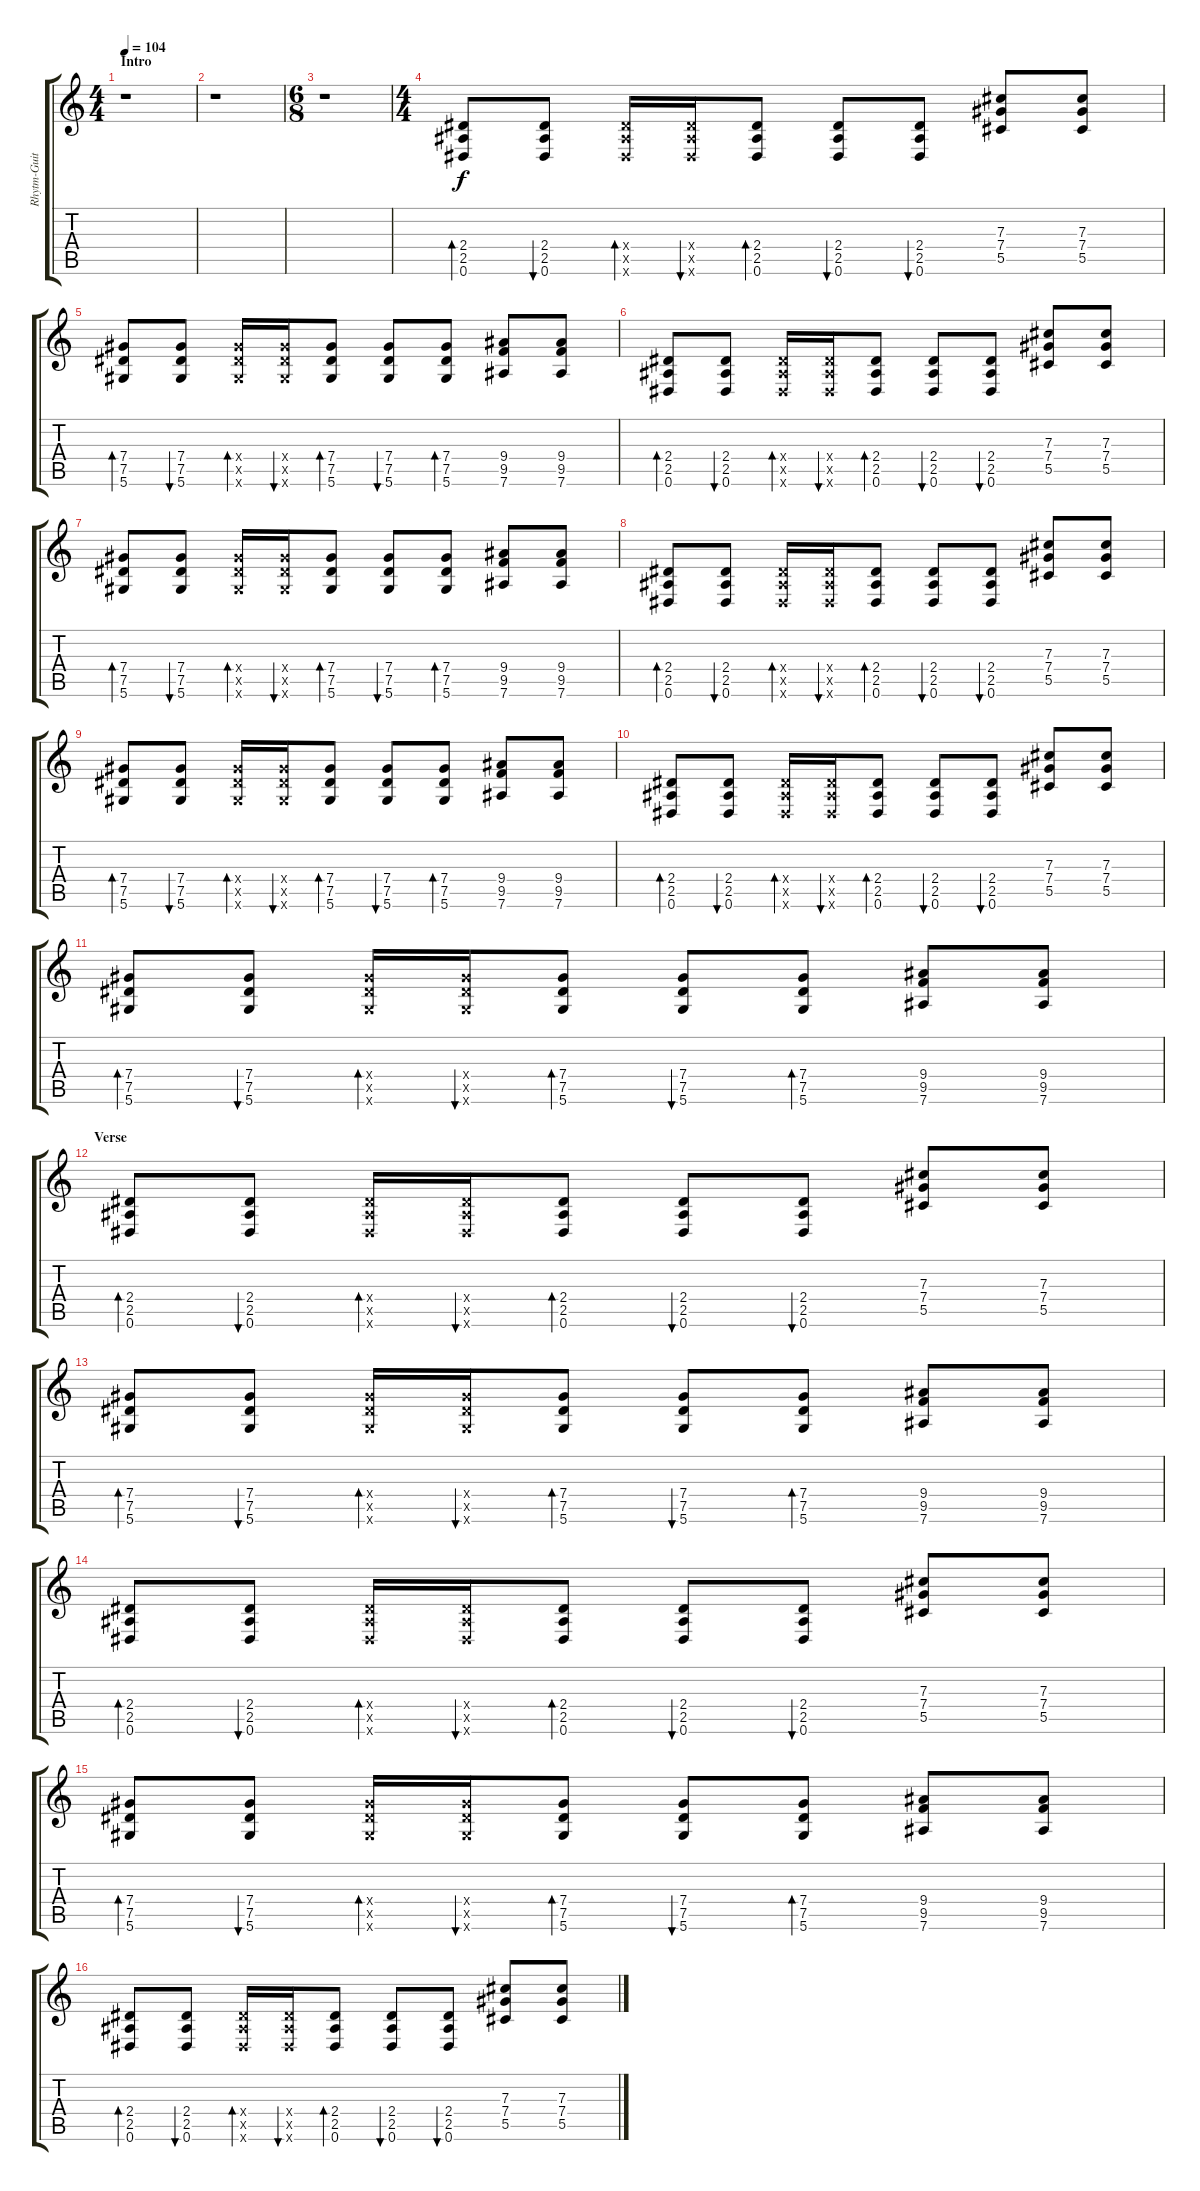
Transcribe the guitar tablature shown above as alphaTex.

\track ("Rhytm-Guitar" "Rhytm-Guit") {instrument distortionguitar}
\staff {score tabs}
\tuning (Eb4 Bb3 Gb3 Db3 Ab2 Eb2) {hide}
\ts (4 4)
\section ("" "Intro")
\tempo 104
\clef g2
\ks c
r.1{dy f balance 16 instrument distortionguitar} |
r.1 |
\ts (6 8)
r.1 |
\ts (4 4)
(2.4 2.5 0.6).8{bd 60} (2.4 2.5 0.6).8{bu 60} (2.4{x} 2.5{x} 0.6{x}).16{bd 60} (2.4{x} 2.5{x} 0.6{x}).16{bu 60} (2.4 2.5 0.6).8{bd 60} (2.4 2.5 0.6).8{bu 60} (2.4 2.5 0.6).8{bu 60} (7.3 7.4 5.5).8 (7.3 7.4 5.5).8 |
(7.4 7.5 5.6).8{bd 60} (7.4 7.5 5.6).8{bu 60} (7.4{x} 7.5{x} 5.6{x}).16{bd 60} (7.4{x} 7.5{x} 5.6{x}).16{bu 60} (7.4 7.5 5.6).8{bd 60} (7.4 7.5 5.6).8{bu 60} (7.4 7.5 5.6).8{bd 60} (9.4 9.5 7.6).8 (9.4 9.5 7.6).8 |
(2.4 2.5 0.6).8{bd 60} (2.4 2.5 0.6).8{bu 60} (2.4{x} 2.5{x} 0.6{x}).16{bd 60} (2.4{x} 2.5{x} 0.6{x}).16{bu 60} (2.4 2.5 0.6).8{bd 60} (2.4 2.5 0.6).8{bu 60} (2.4 2.5 0.6).8{bu 60} (7.3 7.4 5.5).8 (7.3 7.4 5.5).8 |
(7.4 7.5 5.6).8{bd 60} (7.4 7.5 5.6).8{bu 60} (7.4{x} 7.5{x} 5.6{x}).16{bd 60} (7.4{x} 7.5{x} 5.6{x}).16{bu 60} (7.4 7.5 5.6).8{bd 60} (7.4 7.5 5.6).8{bu 60} (7.4 7.5 5.6).8{bd 60} (9.4 9.5 7.6).8 (9.4 9.5 7.6).8 |
(2.4 2.5 0.6).8{bd 60} (2.4 2.5 0.6).8{bu 60} (2.4{x} 2.5{x} 0.6{x}).16{bd 60} (2.4{x} 2.5{x} 0.6{x}).16{bu 60} (2.4 2.5 0.6).8{bd 60} (2.4 2.5 0.6).8{bu 60} (2.4 2.5 0.6).8{bu 60} (7.3 7.4 5.5).8 (7.3 7.4 5.5).8 |
(7.4 7.5 5.6).8{bd 60} (7.4 7.5 5.6).8{bu 60} (7.4{x} 7.5{x} 5.6{x}).16{bd 60} (7.4{x} 7.5{x} 5.6{x}).16{bu 60} (7.4 7.5 5.6).8{bd 60} (7.4 7.5 5.6).8{bu 60} (7.4 7.5 5.6).8{bd 60} (9.4 9.5 7.6).8 (9.4 9.5 7.6).8 |
(2.4 2.5 0.6).8{bd 60} (2.4 2.5 0.6).8{bu 60} (2.4{x} 2.5{x} 0.6{x}).16{bd 60} (2.4{x} 2.5{x} 0.6{x}).16{bu 60} (2.4 2.5 0.6).8{bd 60} (2.4 2.5 0.6).8{bu 60} (2.4 2.5 0.6).8{bu 60} (7.3 7.4 5.5).8 (7.3 7.4 5.5).8 |
(7.4 7.5 5.6).8{bd 60} (7.4 7.5 5.6).8{bu 60} (7.4{x} 7.5{x} 5.6{x}).16{bd 60} (7.4{x} 7.5{x} 5.6{x}).16{bu 60} (7.4 7.5 5.6).8{bd 60} (7.4 7.5 5.6).8{bu 60} (7.4 7.5 5.6).8{bd 60} (9.4 9.5 7.6).8 (9.4 9.5 7.6).8 |
\section ("" "Verse")
(2.4 2.5 0.6).8{bd 60 balance 8} (2.4 2.5 0.6).8{bu 60} (2.4{x} 2.5{x} 0.6{x}).16{bd 60} (2.4{x} 2.5{x} 0.6{x}).16{bu 60} (2.4 2.5 0.6).8{bd 60} (2.4 2.5 0.6).8{bu 60} (2.4 2.5 0.6).8{bu 60} (7.3 7.4 5.5).8 (7.3 7.4 5.5).8 |
(7.4 7.5 5.6).8{bd 60} (7.4 7.5 5.6).8{bu 60} (7.4{x} 7.5{x} 5.6{x}).16{bd 60} (7.4{x} 7.5{x} 5.6{x}).16{bu 60} (7.4 7.5 5.6).8{bd 60} (7.4 7.5 5.6).8{bu 60} (7.4 7.5 5.6).8{bd 60} (9.4 9.5 7.6).8 (9.4 9.5 7.6).8 |
(2.4 2.5 0.6).8{bd 60} (2.4 2.5 0.6).8{bu 60} (2.4{x} 2.5{x} 0.6{x}).16{bd 60} (2.4{x} 2.5{x} 0.6{x}).16{bu 60} (2.4 2.5 0.6).8{bd 60} (2.4 2.5 0.6).8{bu 60} (2.4 2.5 0.6).8{bu 60} (7.3 7.4 5.5).8 (7.3 7.4 5.5).8 |
(7.4 7.5 5.6).8{bd 60} (7.4 7.5 5.6).8{bu 60} (7.4{x} 7.5{x} 5.6{x}).16{bd 60} (7.4{x} 7.5{x} 5.6{x}).16{bu 60} (7.4 7.5 5.6).8{bd 60} (7.4 7.5 5.6).8{bu 60} (7.4 7.5 5.6).8{bd 60} (9.4 9.5 7.6).8 (9.4 9.5 7.6).8 |
(2.4 2.5 0.6).8{bd 60} (2.4 2.5 0.6).8{bu 60} (2.4{x} 2.5{x} 0.6{x}).16{bd 60} (2.4{x} 2.5{x} 0.6{x}).16{bu 60} (2.4 2.5 0.6).8{bd 60} (2.4 2.5 0.6).8{bu 60} (2.4 2.5 0.6).8{bu 60} (7.3 7.4 5.5).8 (7.3 7.4 5.5).8
